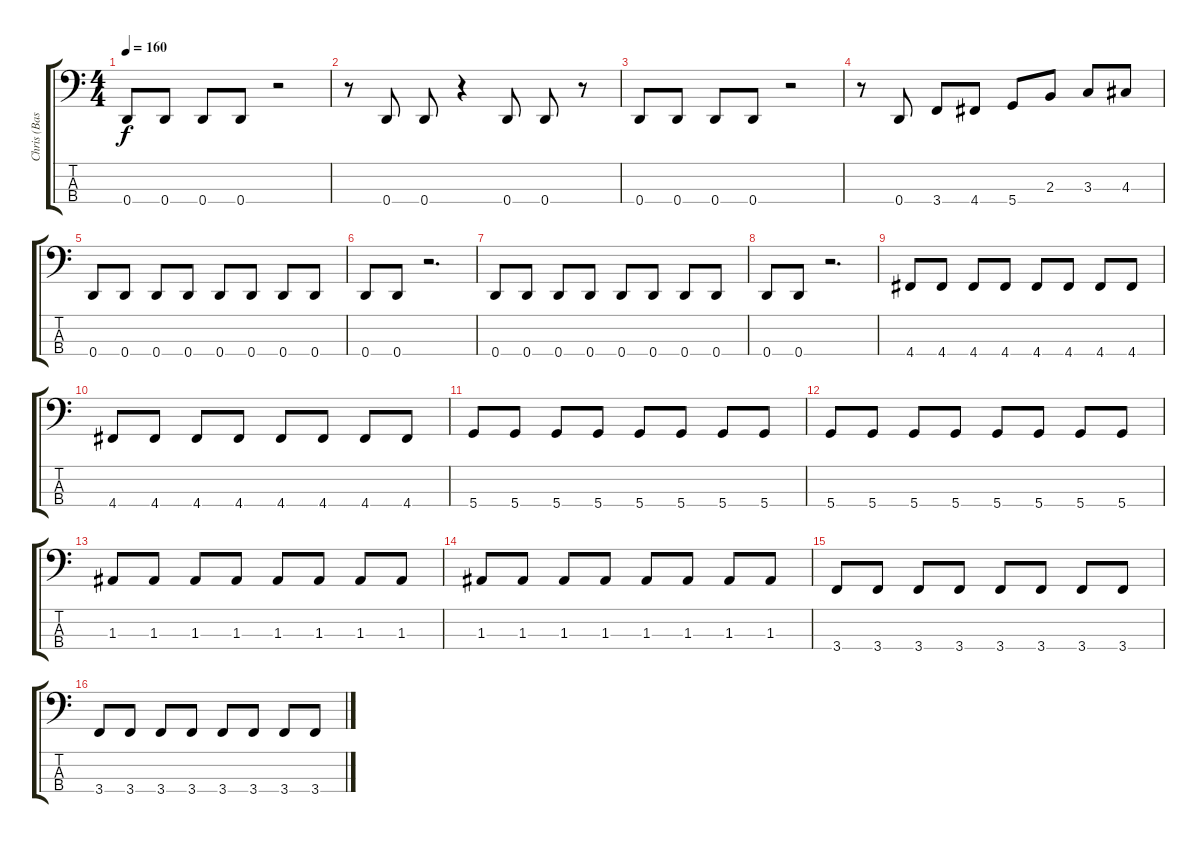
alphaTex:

\track ("Chris (Bass)" "Chris (Bas") {instrument electricbassfinger}
\staff {score tabs}
\tuning (G2 D2 A1 D1) {hide}
\ts (4 4)
\tempo 160
\clef f4
\ks c
0.4.8{dy f} 0.4.8 0.4.8 0.4.8 r.2 |
r.8 0.4.8 0.4.8 r.4 0.4.8 0.4.8 r.8 |
0.4.8 0.4.8 0.4.8 0.4.8 r.2 |
r.8 0.4.8 3.4.8 4.4.8 5.4.8 2.3.8 3.3.8 4.3.8 |
0.4.8 0.4.8 0.4.8 0.4.8 0.4.8 0.4.8 0.4.8 0.4.8 |
0.4.8 0.4.8 r.2{d} |
0.4.8 0.4.8 0.4.8 0.4.8 0.4.8 0.4.8 0.4.8 0.4.8 |
0.4.8 0.4.8 r.2{d} |
4.4.8 4.4.8 4.4.8 4.4.8 4.4.8 4.4.8 4.4.8 4.4.8 |
4.4.8 4.4.8 4.4.8 4.4.8 4.4.8 4.4.8 4.4.8 4.4.8 |
5.4.8 5.4.8 5.4.8 5.4.8 5.4.8 5.4.8 5.4.8 5.4.8 |
5.4.8 5.4.8 5.4.8 5.4.8 5.4.8 5.4.8 5.4.8 5.4.8 |
1.3.8 1.3.8 1.3.8 1.3.8 1.3.8 1.3.8 1.3.8 1.3.8 |
1.3.8 1.3.8 1.3.8 1.3.8 1.3.8 1.3.8 1.3.8 1.3.8 |
3.4.8 3.4.8 3.4.8 3.4.8 3.4.8 3.4.8 3.4.8 3.4.8 |
3.4.8 3.4.8 3.4.8 3.4.8 3.4.8 3.4.8 3.4.8 3.4.8
